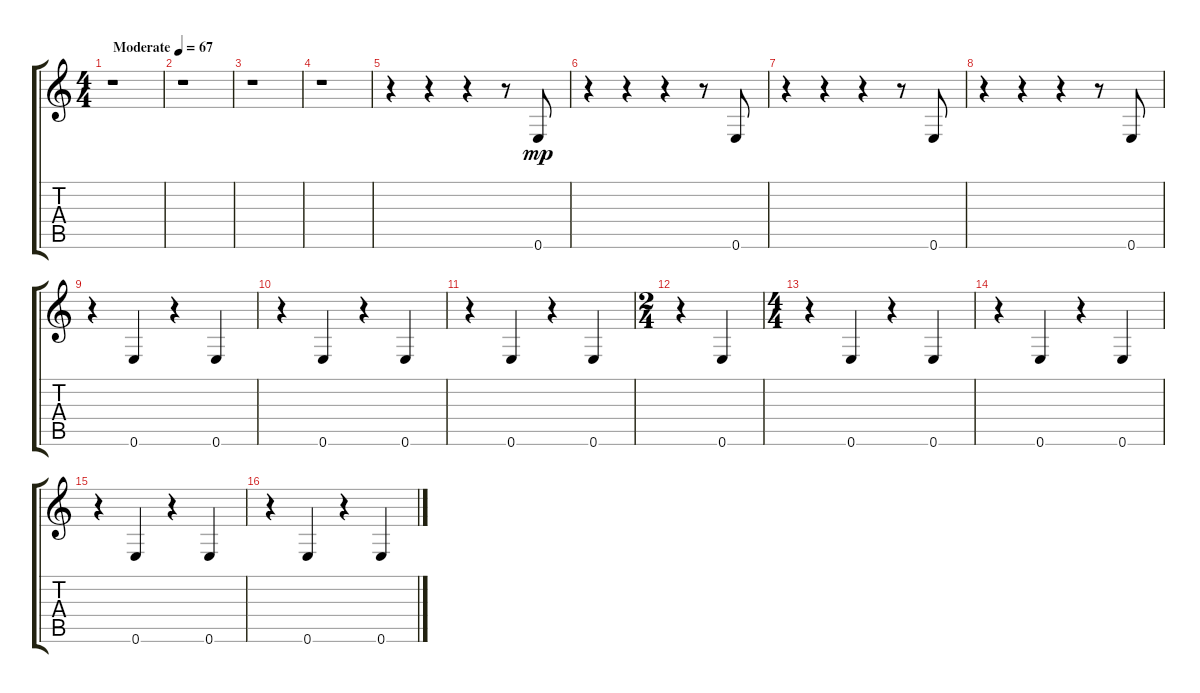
\track "" {instrument acousticguitarnylon}
\staff {score tabs}
\tuning (E4 B3 G3 D3 A2 E2) {hide}
\ts (4 4)
\tempo (67 "Moderate")
\clef g2
\ks c
r.1{dy mp instrument acousticguitarnylon} |
r.1 |
r.1 |
r.1 |
r.4 r.4 r.4 r.8 0.6.8 |
r.4 r.4 r.4 r.8 0.6.8 |
r.4 r.4 r.4 r.8 0.6.8 |
r.4 r.4 r.4 r.8 0.6.8 |
r.4 0.6.4 r.4 0.6.4 |
r.4 0.6.4 r.4 0.6.4 |
r.4 0.6.4 r.4 0.6.4 |
\ts (2 4)
r.4 0.6.4 |
\ts (4 4)
r.4 0.6.4 r.4 0.6.4 |
r.4 0.6.4 r.4 0.6.4 |
r.4 0.6.4 r.4 0.6.4 |
r.4 0.6.4 r.4 0.6.4
